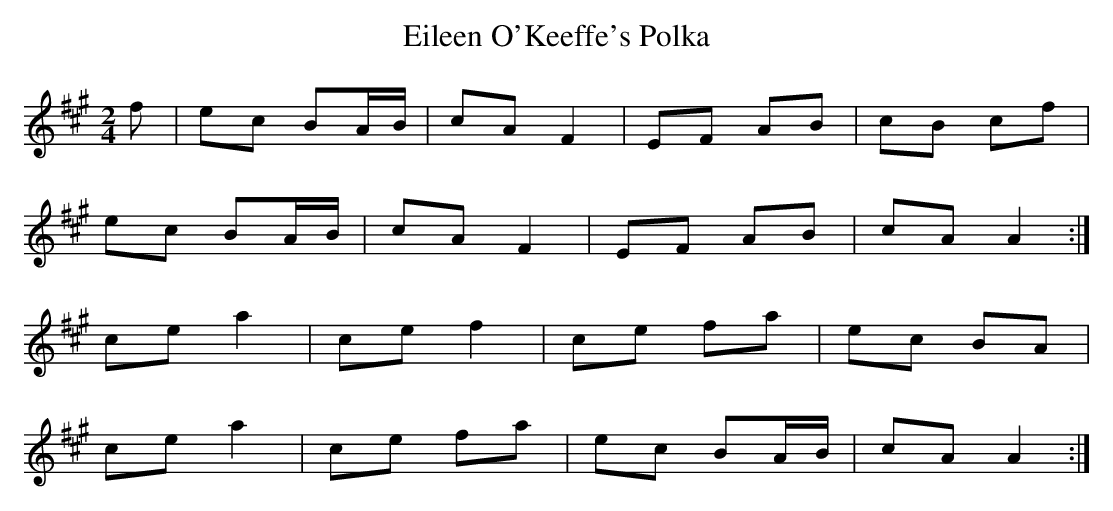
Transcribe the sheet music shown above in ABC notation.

X:1
T: Eileen O'Keeffe's Polka
M: 2/4
L: 1/8
K: A
f | ec BA/B/ | cA F2 | EF AB | cB cf |
ec BA/B/ | cA F2 | EF AB |cA A2 :|
ce a2 | ce f2 | ce fa | ec BA |
ce a2 | ce fa | ec BA/B/ | cA A2 :|
